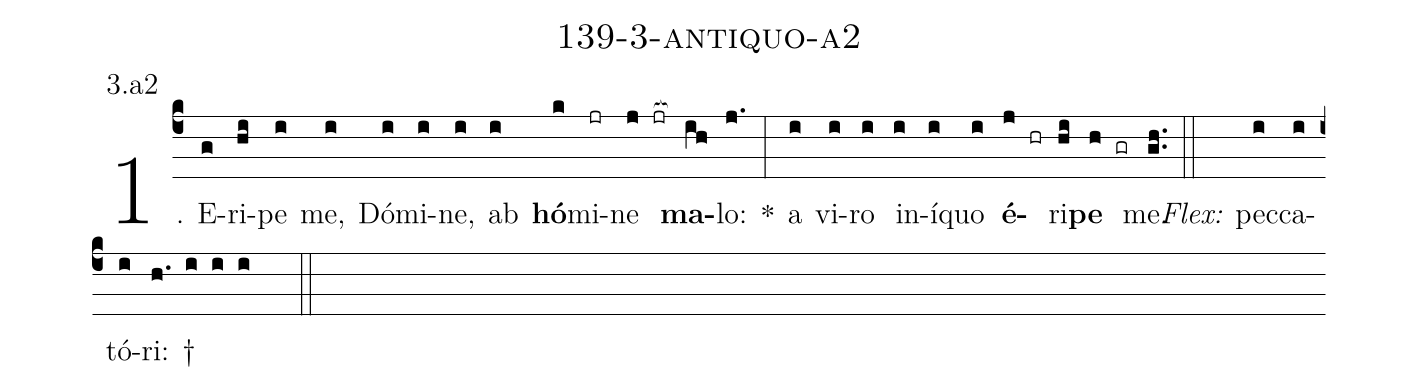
name: 139-3-antiquo-a2;
annotation: 3.a2;
%%
(c4)1. E(g)ri(hi)pe(i) me,(i) Dó(i)mi(i)ne,(i) ab(i) <b>hó</b>(k)mi(jr)ne(j jr[ocb:1{]) <b>ma</b>(ih[ocb:0}])lo:(j.) *(:) a(i) vi(i)ro(i) in(i)í(i)quo(i) <b>é</b>(j hr)ri(hi)<b>pe</b>(h gr) me.(gh..) (::)
<i>Flex:</i>()  pec(i)ca(i)tó(i)ri: †(h. i i i  ::)
